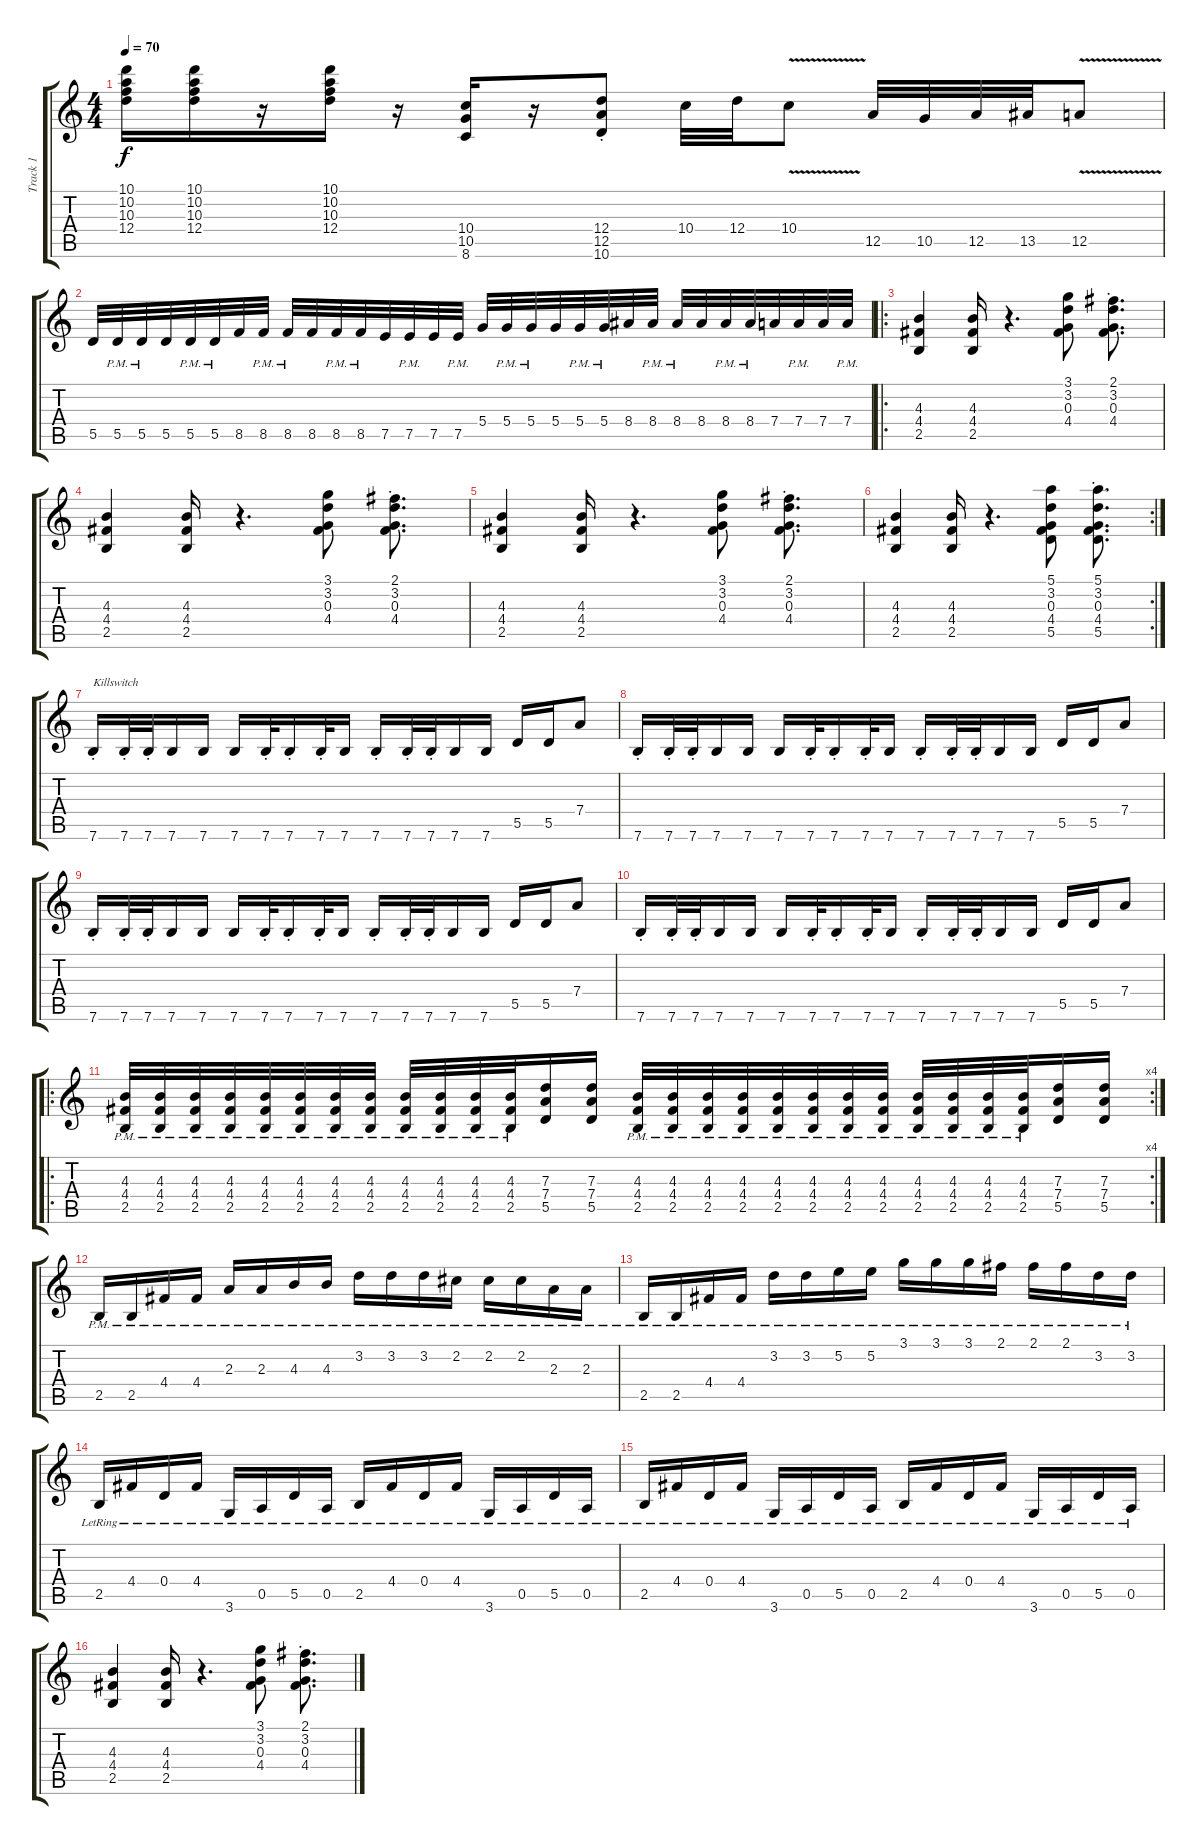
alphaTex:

\track ("Track 1" "Track 1") {instrument distortionguitar}
\staff {score tabs}
\tuning (E4 B3 G3 D3 A2 E2) {hide}
\ts (4 4)
\tempo 70
\clef g2
\ks c
(10.1 10.2 10.3 12.4).16{dy f} (10.1 10.2 10.3 12.4).16 r.16 (10.1 10.2 10.3 12.4).16 r.16 (10.4 10.5 8.6).16 r.16 (12.4{st} 12.5{st} 10.6{st}).8 10.4.32 12.4.32 10.4{v}.8 12.5.32 10.5.32 12.5.32 13.5.32 12.5{v}.8 |
5.5.32 5.5{pm}.32 5.5{pm}.32 5.5.32 5.5{pm}.32 5.5{pm}.32 8.5.32 8.5{pm}.32 8.5{pm}.32 8.5.32 8.5{pm}.32 8.5{pm}.32 7.5.32 7.5{pm}.32 7.5.32 7.5{pm}.32 5.4.32 5.4{pm}.32 5.4{pm}.32 5.4.32 5.4{pm}.32 5.4{pm}.32 8.4.32 8.4{pm}.32 8.4{pm}.32 8.4.32 8.4{pm}.32 8.4{pm}.32 7.4.32 7.4{pm}.32 7.4.32 7.4{pm}.32 |
\ro
(4.3 4.4 2.5).4 (4.3 4.4 2.5).16 r.4{d} (3.1 3.2 0.3 4.4).8 (2.1{st} 3.2{st} 0.3{st} 4.4{st}).8{d} |
(4.3 4.4 2.5).4 (4.3 4.4 2.5).16 r.4{d} (3.1 3.2 0.3 4.4).8 (2.1{st} 3.2{st} 0.3{st} 4.4{st}).8{d} |
(4.3 4.4 2.5).4 (4.3 4.4 2.5).16 r.4{d} (3.1 3.2 0.3 4.4).8 (2.1{st} 3.2{st} 0.3{st} 4.4{st}).8{d} |
\rc 2
(4.3 4.4 2.5).4 (4.3 4.4 2.5).16 r.4{d} (5.1 3.2 0.3 4.4 5.5).8 (5.1{st} 3.2{st} 0.3{st} 4.4{st} 5.5{st}).8{d} |
7.6{st}.16{txt "Killswitch"} 7.6{st}.32 7.6{st}.32 7.6.16 7.6.16 7.6.16 7.6{st}.32 7.6{st}.16 7.6{st}.32 7.6.16 7.6{st}.16 7.6{st}.32 7.6{st}.32 7.6.16 7.6.16 5.5.16 5.5.16 7.4.8 |
7.6{st}.16 7.6{st}.32 7.6{st}.32 7.6.16 7.6.16 7.6.16 7.6{st}.32 7.6{st}.16 7.6{st}.32 7.6.16 7.6{st}.16 7.6{st}.32 7.6{st}.32 7.6.16 7.6.16 5.5.16 5.5.16 7.4.8 |
7.6{st}.16 7.6{st}.32 7.6{st}.32 7.6.16 7.6.16 7.6.16 7.6{st}.32 7.6{st}.16 7.6{st}.32 7.6.16 7.6{st}.16 7.6{st}.32 7.6{st}.32 7.6.16 7.6.16 5.5.16 5.5.16 7.4.8 |
7.6{st}.16 7.6{st}.32 7.6{st}.32 7.6.16 7.6.16 7.6.16 7.6{st}.32 7.6{st}.16 7.6{st}.32 7.6.16 7.6{st}.16 7.6{st}.32 7.6{st}.32 7.6.16 7.6.16 5.5.16 5.5.16 7.4.8 |
\ro
\rc 4
(4.3{pm} 4.4{pm} 2.5{pm}).32 (4.3{pm} 4.4{pm} 2.5{pm}).32 (4.3{pm} 4.4{pm} 2.5{pm}).32 (4.3{pm} 4.4{pm} 2.5{pm}).32 (4.3{pm} 4.4{pm} 2.5{pm}).32 (4.3{pm} 4.4{pm} 2.5{pm}).32 (4.3{pm} 4.4{pm} 2.5{pm}).32 (4.3{pm} 4.4{pm} 2.5{pm}).32 (4.3{pm} 4.4{pm} 2.5{pm}).32 (4.3{pm} 4.4{pm} 2.5{pm}).32 (4.3{pm} 4.4{pm} 2.5{pm}).32 (4.3{pm} 4.4{pm} 2.5{pm}).32 (7.3 7.4 5.5).16 (7.3 7.4 5.5).16 (4.3{pm} 4.4{pm} 2.5{pm}).32 (4.3{pm} 4.4{pm} 2.5{pm}).32 (4.3{pm} 4.4{pm} 2.5{pm}).32 (4.3{pm} 4.4{pm} 2.5{pm}).32 (4.3{pm} 4.4{pm} 2.5{pm}).32 (4.3{pm} 4.4{pm} 2.5{pm}).32 (4.3{pm} 4.4{pm} 2.5{pm}).32 (4.3{pm} 4.4{pm} 2.5{pm}).32 (4.3{pm} 4.4{pm} 2.5{pm}).32 (4.3{pm} 4.4{pm} 2.5{pm}).32 (4.3{pm} 4.4{pm} 2.5{pm}).32 (4.3{pm} 4.4{pm} 2.5{pm}).32 (7.3 7.4 5.5).16 (7.3 7.4 5.5).16 |
2.5{pm}.16 2.5{pm}.16 4.4{pm}.16 4.4{pm}.16 2.3{pm}.16 2.3{pm}.16 4.3{pm}.16 4.3{pm}.16 3.2{pm}.16 3.2{pm}.16 3.2{pm}.16 2.2{pm}.16 2.2{pm}.16 2.2{pm}.16 2.3{pm}.16 2.3{pm}.16 |
2.5{pm}.16 2.5{pm}.16 4.4{pm}.16 4.4{pm}.16 3.2{pm}.16 3.2{pm}.16 5.2{pm}.16 5.2{pm}.16 3.1{pm}.16 3.1{pm}.16 3.1{pm}.16 2.1{pm}.16 2.1{pm}.16 2.1{pm}.16 3.2{pm}.16 3.2{pm}.16 |
2.5{lr}.16{instrument electricguitarclean} 4.4{lr}.16 0.4{lr}.16 4.4{lr}.16 3.6{lr}.16 0.5{lr}.16 5.5{lr}.16 0.5{lr}.16 2.5{lr}.16 4.4{lr}.16 0.4{lr}.16 4.4{lr}.16 3.6{lr}.16 0.5{lr}.16 5.5{lr}.16 0.5{lr}.16 |
2.5{lr}.16 4.4{lr}.16 0.4{lr}.16 4.4{lr}.16 3.6{lr}.16 0.5{lr}.16 5.5{lr}.16 0.5{lr}.16 2.5{lr}.16 4.4{lr}.16 0.4{lr}.16 4.4{lr}.16 3.6{lr}.16 0.5{lr}.16 5.5{lr}.16 0.5{lr}.16 |
(4.3 4.4 2.5).4{instrument distortionguitar} (4.3 4.4 2.5).16 r.4{d} (3.1 3.2 0.3 4.4).8 (2.1{st} 3.2{st} 0.3{st} 4.4{st}).8{d}
